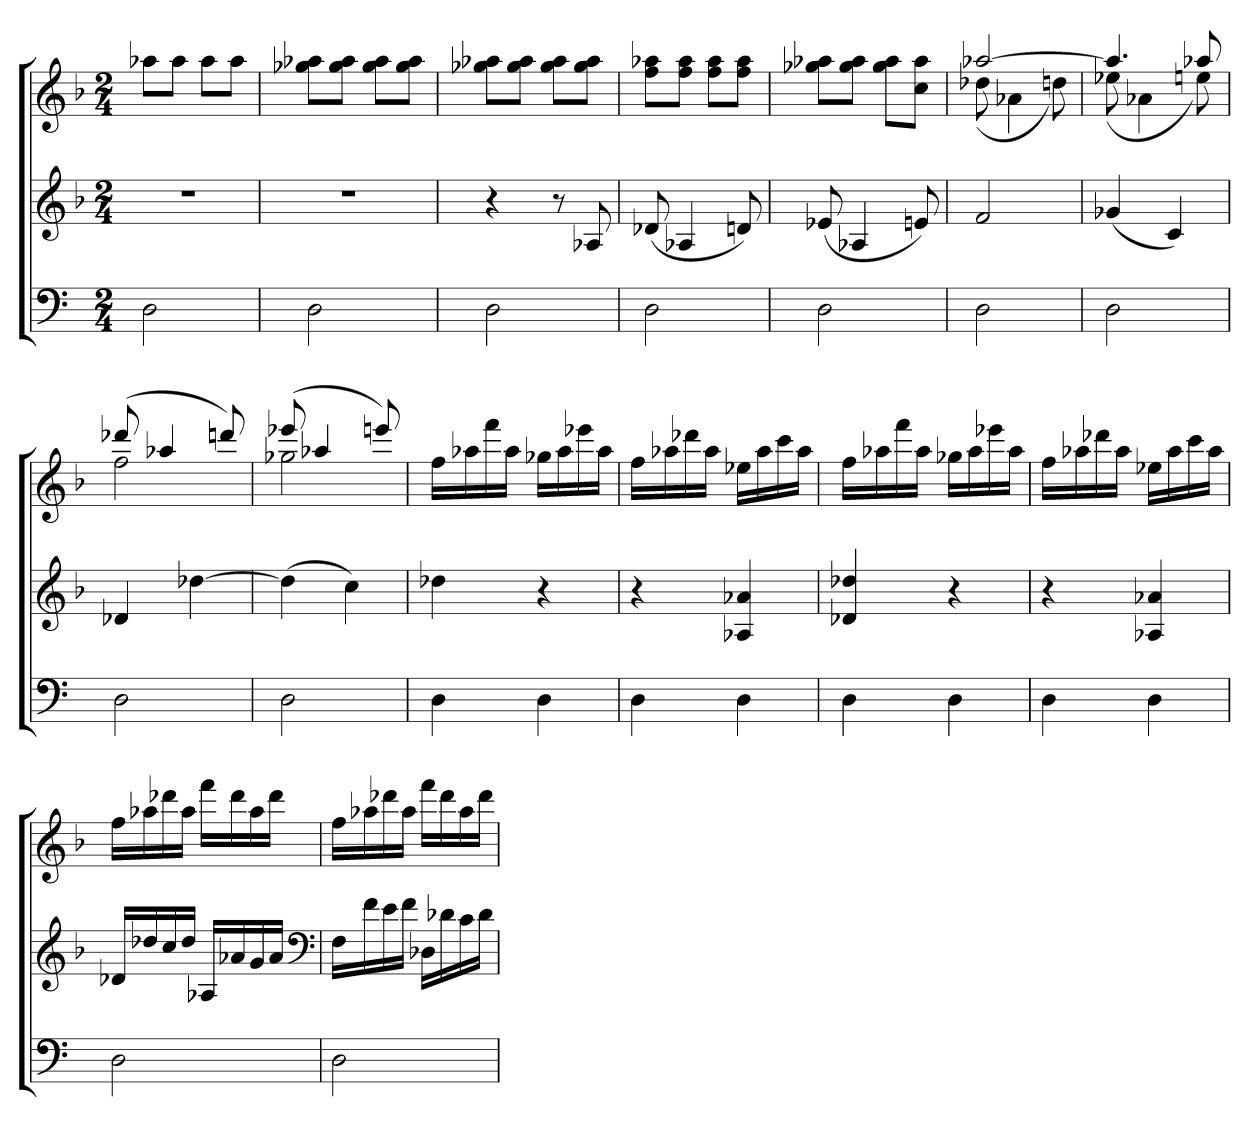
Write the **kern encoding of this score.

**kern	**kern	**kern
*part3	*part2	*part1
*staff3	*staff2	*staff1
*	*clefG2	*clefG2
*	*k[b-]	*k[b-]
*M2/4	*M2/4	*M2/4
=	=	=
2D	2r	8aa-XL
.	.	8aa-J
.	.	8aa-L
.	.	8aa-J
=	=	=
2D	2r	8gg-X 8aa-XL
.	.	8gg- 8aa-J
.	.	8gg- 8aa-L
.	.	8gg- 8aa-J
=	=	=
2D	4r	8gg-X 8aa-XL
.	.	8gg- 8aa-J
.	8r	8gg- 8aa-L
.	8A-X	8gg- 8aa-J
=	=	=
2D	(8d-X	8ff 8aa-XL
.	4A-X	8ff 8aa-J
.	.	8ff 8aa-L
.	8dn)	8ff 8aa-J
=	=	=
2D	(8e-X	8gg-X 8aa-XL
.	4A-X	8gg- 8aa-J
.	.	8gg- 8aa-L
.	8en)	8cc 8aa-J
=	=	=
*	*	*^
2D	2f	[2aa-X	(8dd-X
.	.	.	4a-X
.	.	.	8ddn)
=	=	=	=
2D	(4g-X	4.aa-]	(8ee-X
.	.	.	4a-X
.	4c)	.	.
.	.	8aa-X	8een)
=	=	=	=
2D	4d-X	(8ddd-X	2ff
.	.	4aa-X	.
.	[4dd-X	.	.
.	.	8dddn)	.
=	=	=	=
2D	(4dd-]	(8eee-X	2gg-X
.	.	4aa-X	.
.	4cc)	.	.
.	.	8eeen)	.
*	*	*v	*v
=	=	=
4D	4dd-X	16ffLL
.	.	16aa-X
.	.	16fff
.	.	16aa-JJ
4D	4r	16gg-XLL
.	.	16aa-
.	.	16eee-X
.	.	16aa-JJ
=	=	=
4D	4r	16ffLL
.	.	16aa-X
.	.	16ddd-X
.	.	16aa-JJ
4D	4A-X 4a-X	16ee-XLL
.	.	16aa-
.	.	16ccc
.	.	16aa-JJ
=	=	=
4D	4d-X 4dd-X	16ffLL
.	.	16aa-X
.	.	16fff
.	.	16aa-JJ
4D	4r	16gg-XLL
.	.	16aa-
.	.	16eee-X
.	.	16aa-JJ
=	=	=
4D	4r	16ffLL
.	.	16aa-X
.	.	16ddd-X
.	.	16aa-JJ
4D	4A-X 4a-X	16ee-XLL
.	.	16aa-
.	.	16ccc
.	.	16aa-JJ
=	=	=
2D	16d-XLL	16ffLL
.	16dd-X	16aa-X
.	16cc	16ddd-X
.	16dd-JJ	16aa-JJ
.	16A-XLL	16fffLL
.	16a-X	16ddd-
.	16g	16aa-
.	16a-JJ	16ddd-JJ
*	*clefF4	*
=	=	=
2D	16FLL	16ffLL
.	16f	16aa-X
.	16e	16ddd-X
.	16fJJ	16aa-JJ
.	16D-XLL	16fffLL
.	16d-X	16ddd-
.	16c	16aa-
.	16d-JJ	16ddd-JJ
=	=	=
*-	*-	*-
